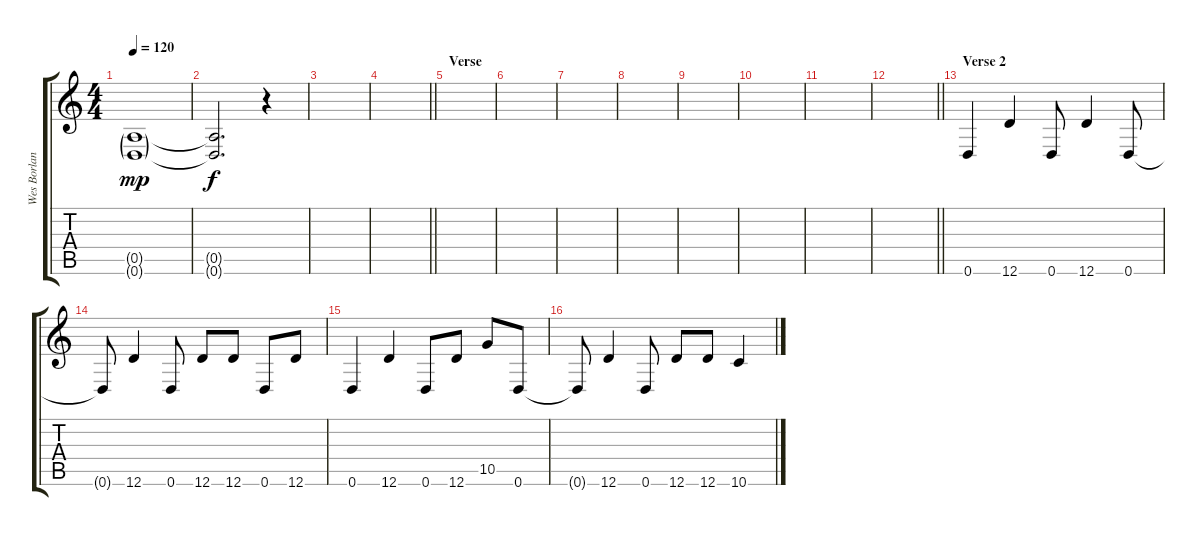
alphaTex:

\track ("Wes Borland" "Wes Borlan") {instrument distortionguitar}
\staff {score tabs}
\tuning (E4 B3 G3 D3 A2 D2) {hide}
\ts (4 4)
\section ("" "")
\tempo 120
\clef g2
\ks c
(0.5{g} 0.6{g}).1{dy mp} |
(0.5{t} 0.6{t}).2{d dy f} r.4 |
|
\barLineRight lightlight
|
\section ("" "Verse")
|
|
|
|
|
|
|
\barLineRight lightlight
|
\section ("" "Verse 2")
0.6.4 12.6.4 0.6.8 12.6.4 0.6.8 |
0.6{t}.8 12.6.4 0.6.8 12.6.8 12.6.8 0.6.8 12.6.8 |
0.6.4 12.6.4 0.6.8 12.6.8 10.5.8 0.6.8 |
0.6{t}.8 12.6.4 0.6.8 12.6.8 12.6.8 10.6.4
